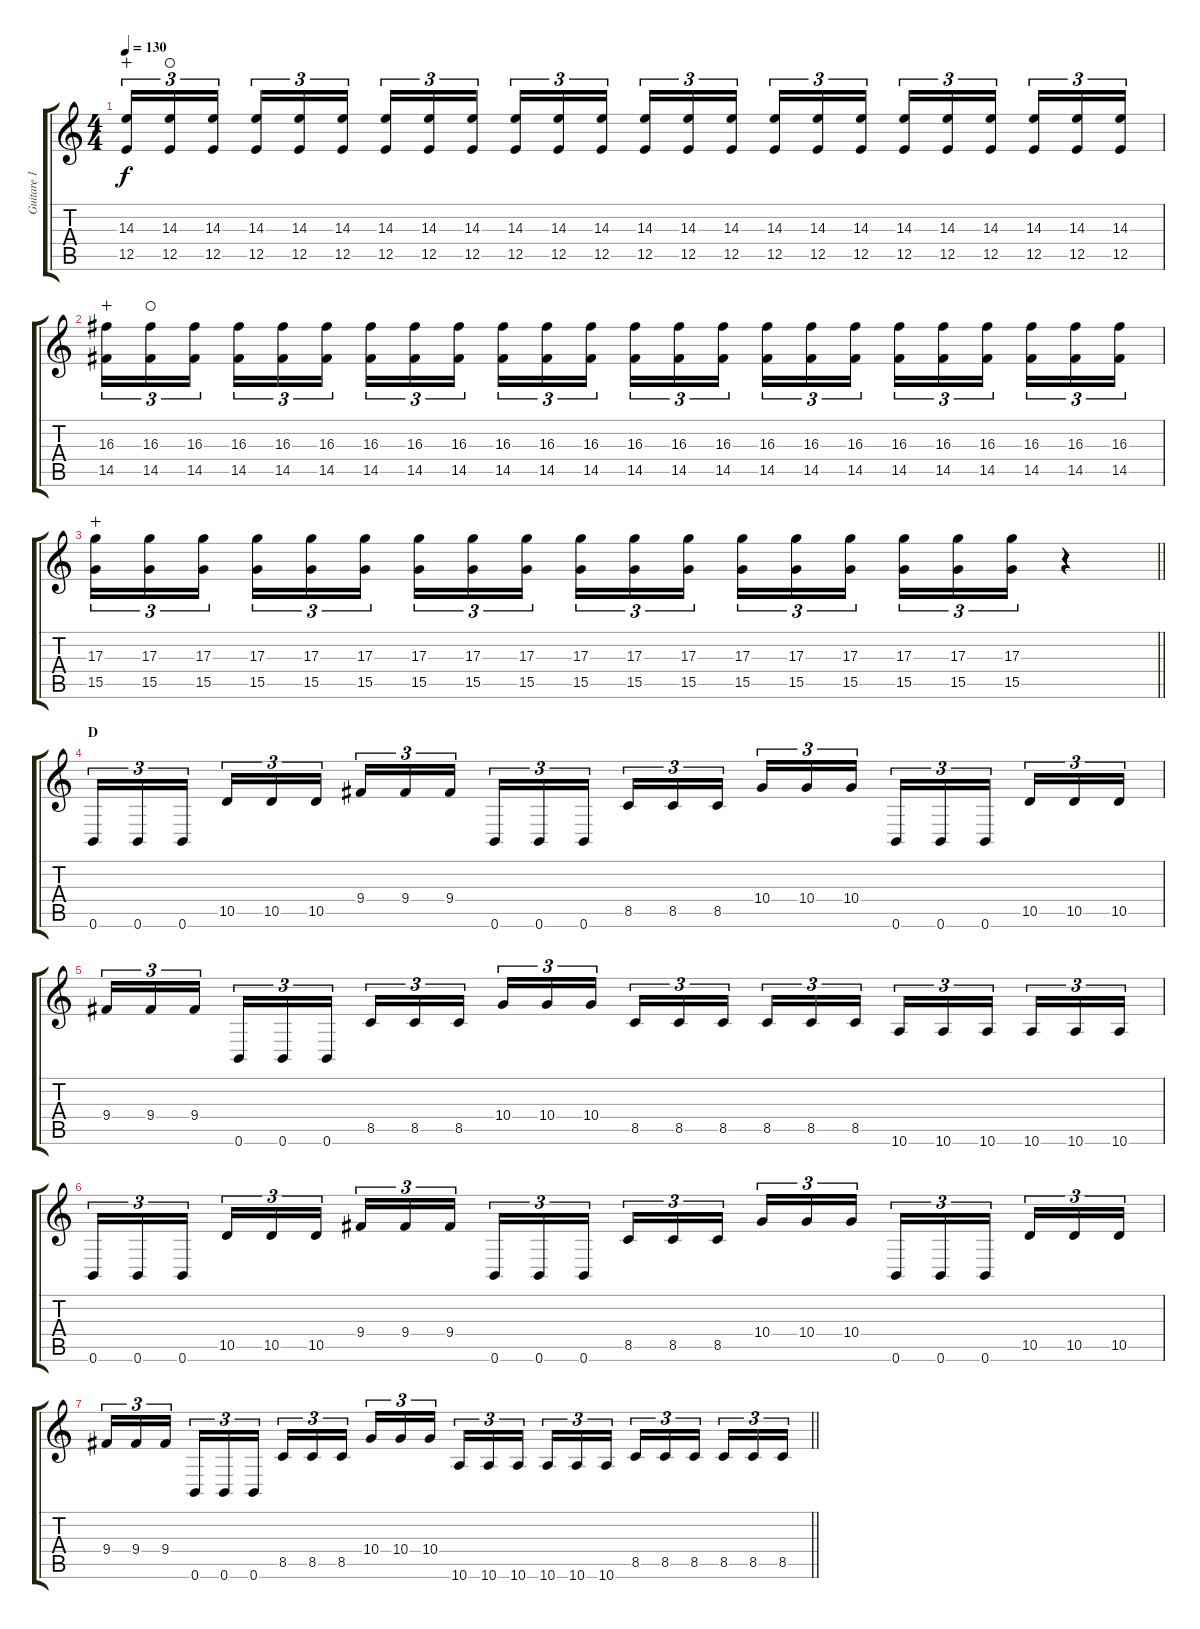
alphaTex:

\track ("Guitare 1" "Guitare 1") {instrument distortionguitar}
\staff {score tabs}
\tuning (B3 Gb3 D3 A2 E2 B1) {hide}
\ts (4 4)
\tempo 130
\clef g2
\ks c
(14.3 12.5).16{tu (3 2) dy f wahc} (14.3 12.5).16{tu (3 2) waho} (14.3 12.5).16{tu (3 2) beam splitsecondary} (14.3 12.5).16{tu (3 2)} (14.3 12.5).16{tu (3 2)} (14.3 12.5).16{tu (3 2)} (14.3 12.5).16{tu (3 2)} (14.3 12.5).16{tu (3 2)} (14.3 12.5).16{tu (3 2) beam splitsecondary} (14.3 12.5).16{tu (3 2)} (14.3 12.5).16{tu (3 2)} (14.3 12.5).16{tu (3 2)} (14.3 12.5).16{tu (3 2)} (14.3 12.5).16{tu (3 2)} (14.3 12.5).16{tu (3 2) beam splitsecondary} (14.3 12.5).16{tu (3 2)} (14.3 12.5).16{tu (3 2)} (14.3 12.5).16{tu (3 2)} (14.3 12.5).16{tu (3 2)} (14.3 12.5).16{tu (3 2)} (14.3 12.5).16{tu (3 2) beam splitsecondary} (14.3 12.5).16{tu (3 2)} (14.3 12.5).16{tu (3 2)} (14.3 12.5).16{tu (3 2)} |
(16.3 14.5).16{tu (3 2) wahc} (16.3 14.5).16{tu (3 2) waho} (16.3 14.5).16{tu (3 2) beam splitsecondary} (16.3 14.5).16{tu (3 2)} (16.3 14.5).16{tu (3 2)} (16.3 14.5).16{tu (3 2)} (16.3 14.5).16{tu (3 2)} (16.3 14.5).16{tu (3 2)} (16.3 14.5).16{tu (3 2) beam splitsecondary} (16.3 14.5).16{tu (3 2)} (16.3 14.5).16{tu (3 2)} (16.3 14.5).16{tu (3 2)} (16.3 14.5).16{tu (3 2)} (16.3 14.5).16{tu (3 2)} (16.3 14.5).16{tu (3 2) beam splitsecondary} (16.3 14.5).16{tu (3 2)} (16.3 14.5).16{tu (3 2)} (16.3 14.5).16{tu (3 2)} (16.3 14.5).16{tu (3 2)} (16.3 14.5).16{tu (3 2)} (16.3 14.5).16{tu (3 2) beam splitsecondary} (16.3 14.5).16{tu (3 2)} (16.3 14.5).16{tu (3 2)} (16.3 14.5).16{tu (3 2)} |
\barLineRight lightlight
(17.3 15.5).16{tu (3 2) wahc} (17.3 15.5).16{tu (3 2)} (17.3 15.5).16{tu (3 2) beam splitsecondary} (17.3 15.5).16{tu (3 2)} (17.3 15.5).16{tu (3 2)} (17.3 15.5).16{tu (3 2)} (17.3 15.5).16{tu (3 2)} (17.3 15.5).16{tu (3 2)} (17.3 15.5).16{tu (3 2) beam splitsecondary} (17.3 15.5).16{tu (3 2)} (17.3 15.5).16{tu (3 2)} (17.3 15.5).16{tu (3 2)} (17.3 15.5).16{tu (3 2)} (17.3 15.5).16{tu (3 2)} (17.3 15.5).16{tu (3 2) beam splitsecondary} (17.3 15.5).16{tu (3 2)} (17.3 15.5).16{tu (3 2)} (17.3 15.5).16{tu (3 2)} r.4 |
\section ("" "D")
0.6.16{tu (3 2)} 0.6.16{tu (3 2)} 0.6.16{tu (3 2) beam splitsecondary} 10.5.16{tu (3 2)} 10.5.16{tu (3 2)} 10.5.16{tu (3 2)} 9.4.16{tu (3 2)} 9.4.16{tu (3 2)} 9.4.16{tu (3 2) beam splitsecondary} 0.6.16{tu (3 2)} 0.6.16{tu (3 2)} 0.6.16{tu (3 2)} 8.5.16{tu (3 2)} 8.5.16{tu (3 2)} 8.5.16{tu (3 2) beam splitsecondary} 10.4.16{tu (3 2)} 10.4.16{tu (3 2)} 10.4.16{tu (3 2)} 0.6.16{tu (3 2)} 0.6.16{tu (3 2)} 0.6.16{tu (3 2) beam splitsecondary} 10.5.16{tu (3 2)} 10.5.16{tu (3 2)} 10.5.16{tu (3 2)} |
9.4.16{tu (3 2)} 9.4.16{tu (3 2)} 9.4.16{tu (3 2) beam splitsecondary} 0.6.16{tu (3 2)} 0.6.16{tu (3 2)} 0.6.16{tu (3 2)} 8.5.16{tu (3 2)} 8.5.16{tu (3 2)} 8.5.16{tu (3 2) beam splitsecondary} 10.4.16{tu (3 2)} 10.4.16{tu (3 2)} 10.4.16{tu (3 2)} 8.5.16{tu (3 2)} 8.5.16{tu (3 2)} 8.5.16{tu (3 2) beam splitsecondary} 8.5.16{tu (3 2)} 8.5.16{tu (3 2)} 8.5.16{tu (3 2)} 10.6.16{tu (3 2)} 10.6.16{tu (3 2)} 10.6.16{tu (3 2) beam splitsecondary} 10.6.16{tu (3 2)} 10.6.16{tu (3 2)} 10.6.16{tu (3 2)} |
0.6.16{tu (3 2)} 0.6.16{tu (3 2)} 0.6.16{tu (3 2) beam splitsecondary} 10.5.16{tu (3 2)} 10.5.16{tu (3 2)} 10.5.16{tu (3 2)} 9.4.16{tu (3 2)} 9.4.16{tu (3 2)} 9.4.16{tu (3 2) beam splitsecondary} 0.6.16{tu (3 2)} 0.6.16{tu (3 2)} 0.6.16{tu (3 2)} 8.5.16{tu (3 2)} 8.5.16{tu (3 2)} 8.5.16{tu (3 2) beam splitsecondary} 10.4.16{tu (3 2)} 10.4.16{tu (3 2)} 10.4.16{tu (3 2)} 0.6.16{tu (3 2)} 0.6.16{tu (3 2)} 0.6.16{tu (3 2) beam splitsecondary} 10.5.16{tu (3 2)} 10.5.16{tu (3 2)} 10.5.16{tu (3 2)} |
\barLineRight lightlight
9.4.16{tu (3 2)} 9.4.16{tu (3 2)} 9.4.16{tu (3 2) beam splitsecondary} 0.6.16{tu (3 2)} 0.6.16{tu (3 2)} 0.6.16{tu (3 2)} 8.5.16{tu (3 2)} 8.5.16{tu (3 2)} 8.5.16{tu (3 2) beam splitsecondary} 10.4.16{tu (3 2)} 10.4.16{tu (3 2)} 10.4.16{tu (3 2)} 10.6.16{tu (3 2)} 10.6.16{tu (3 2)} 10.6.16{tu (3 2) beam splitsecondary} 10.6.16{tu (3 2)} 10.6.16{tu (3 2)} 10.6.16{tu (3 2)} 8.5.16{tu (3 2)} 8.5.16{tu (3 2)} 8.5.16{tu (3 2) beam splitsecondary} 8.5.16{tu (3 2)} 8.5.16{tu (3 2)} 8.5.16{tu (3 2)}
